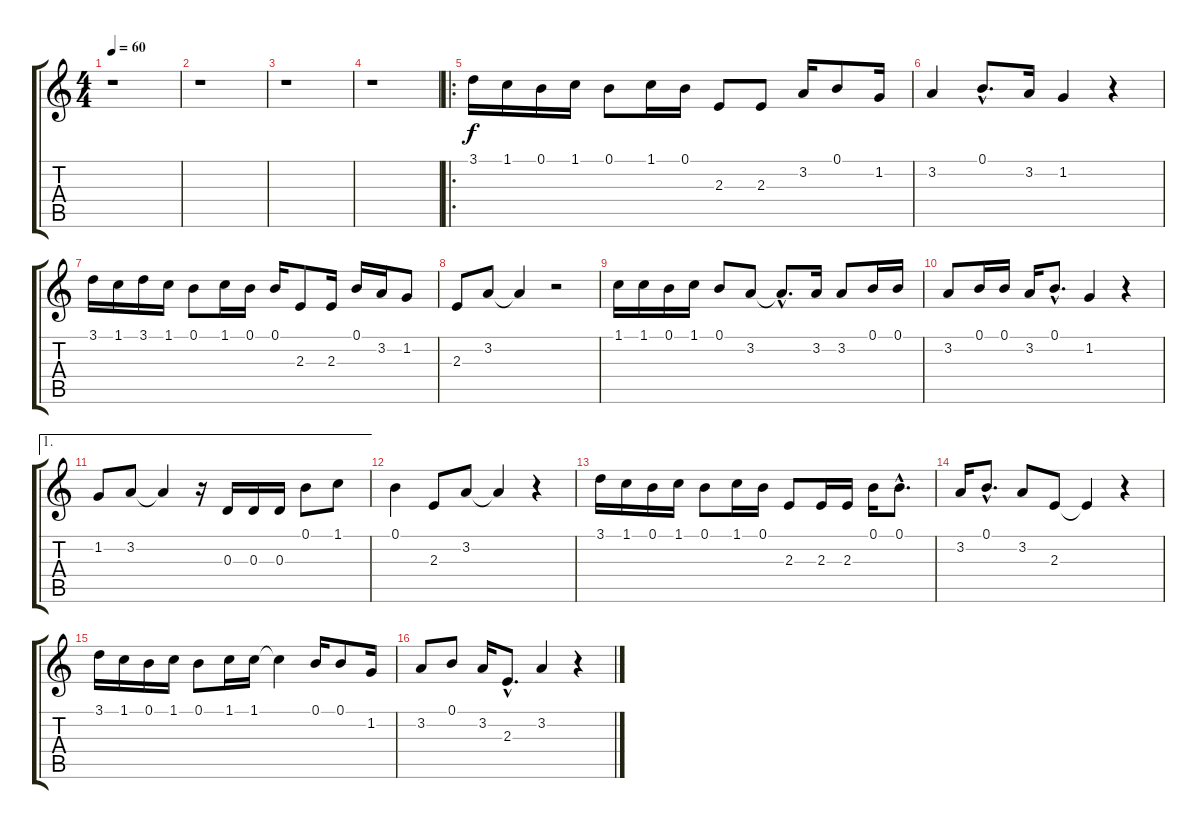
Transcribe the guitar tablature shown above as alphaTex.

\track "" {instrument panflute}
\staff {score tabs}
\tuning (B4 Gb4 D4 A3 E3 B2) {hide}
\ts (4 4)
\tempo 60
\clef g2
\ks c
r.1{dy f instrument panflute} |
r.1 |
r.1 |
r.1 |
\ro
3.1.16 1.1.16 0.1.16 1.1.16 0.1.8 1.1.16 0.1.16 2.3.8 2.3.8 3.2.16 0.1.8 1.2.16 |
3.2.4 0.1{hac}.8{d} 3.2.16 1.2.4 r.4 |
3.1.16 1.1.16 3.1.16 1.1.16 0.1.8 1.1.16 0.1.16 0.1.16 2.3.8 2.3.16 0.1.16 3.2.16 1.2.8 |
2.3.8 3.2.8 3.2{t}.4 r.2 |
1.1.16 1.1.16 0.1.16 1.1.16 0.1.8 3.2.8 3.2{hac t}.8{d} 3.2.16 3.2.8 0.1.16 0.1.16 |
3.2.8 0.1.16 0.1.16 3.2.16 0.1{hac}.8{d} 1.2.4 r.4 |
\ae 1
1.2.8 3.2.8 3.2{t}.4 r.16 0.3.16 0.3.16 0.3.16 0.1.8 1.1.8 |
0.1.4 2.3.8 3.2.8 3.2{t}.4 r.4 |
3.1.16 1.1.16 0.1.16 1.1.16 0.1.8 1.1.16 0.1.16 2.3.8 2.3.16 2.3.16 0.1.16 0.1{hac}.8{d} |
3.2.16 0.1{hac}.8{d} 3.2.8 2.3.8 2.3{t}.4 r.4 |
3.1.16 1.1.16 0.1.16 1.1.16 0.1.8 1.1.16 1.1.16 1.1{t}.4 0.1.16 0.1.8 1.2.16 |
3.2.8 0.1.8 3.2.16 2.3{hac}.8{d} 3.2.4 r.4
